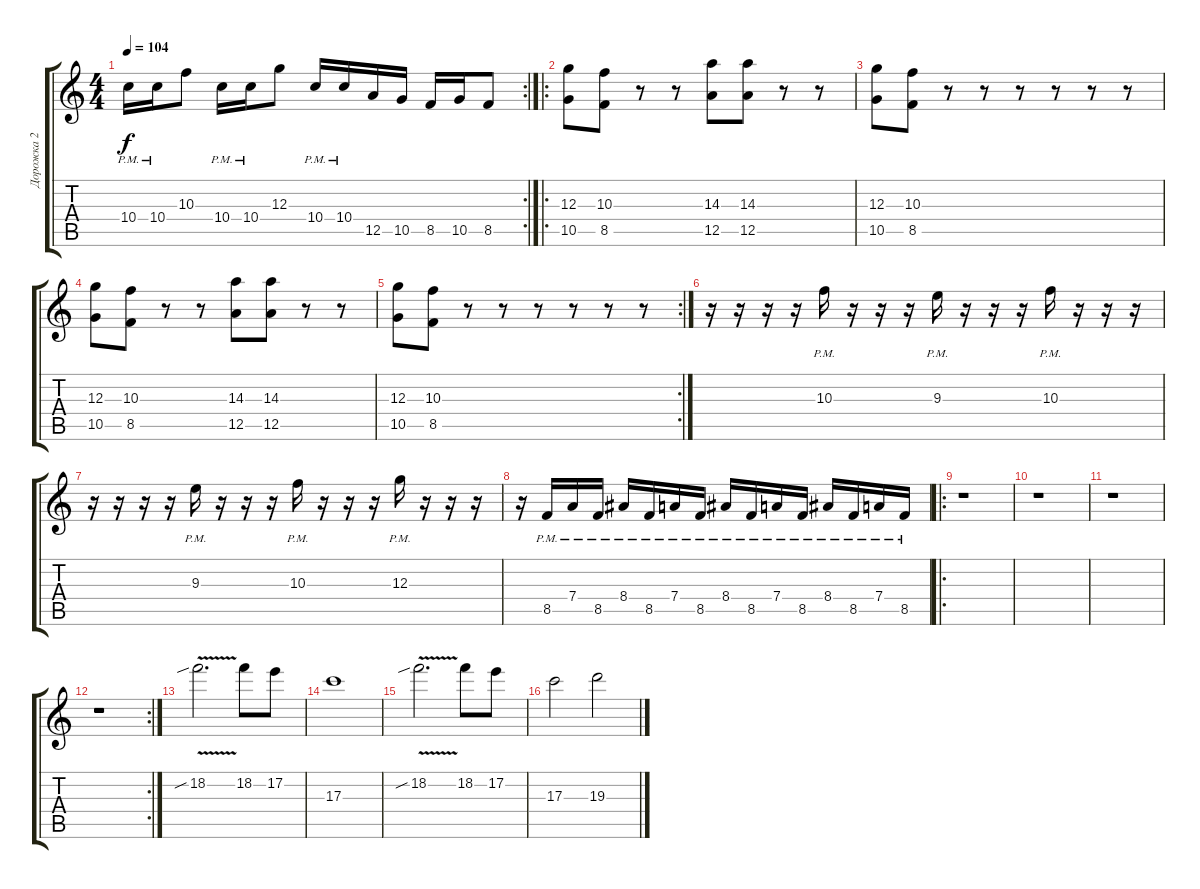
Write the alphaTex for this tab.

\track ("Дорожка 2" "Дорожка 2") {instrument distortionguitar}
\staff {score tabs}
\tuning (E4 B3 G3 D3 A2 E2) {hide}
\rc 2
\ts (4 4)
\tempo 104
\clef g2
\ks c
10.4{pm}.16{dy f} 10.4{pm}.16 10.3.8 10.4{pm}.16 10.4{pm}.16 12.3.8 10.4{pm}.16 10.4{pm}.16 12.5.16 10.5.16 8.5.16 10.5.16 8.5.8 |
\ro
(12.3 10.5).8 (10.3 8.5).8 r.8 r.8 (14.3 12.5).8 (14.3 12.5).8 r.8 r.8 |
(12.3 10.5).8 (10.3 8.5).8 r.8 r.8 r.8 r.8 r.8 r.8 |
(12.3 10.5).8 (10.3 8.5).8 r.8 r.8 (14.3 12.5).8 (14.3 12.5).8 r.8 r.8 |
\rc 2
(12.3 10.5).8 (10.3 8.5).8 r.8 r.8 r.8 r.8 r.8 r.8 |
r.16 r.16 r.16 r.16 10.3{pm}.16 r.16 r.16 r.16 9.3{pm}.16 r.16 r.16 r.16 10.3{pm}.16 r.16 r.16 r.16 |
r.16 r.16 r.16 r.16 9.3{pm}.16 r.16 r.16 r.16 10.3{pm}.16 r.16 r.16 r.16 12.3{pm}.16 r.16 r.16 r.16 |
r.16 8.5{pm}.16 7.4{pm}.16 8.5{pm}.16 8.4{pm}.16 8.5{pm}.16 7.4{pm}.16 8.5{pm}.16 8.4{pm}.16 8.5{pm}.16 7.4{pm}.16 8.5{pm}.16 8.4{pm}.16 8.5{pm}.16 7.4{pm}.16 8.5{pm}.16 |
\ro
r.1 |
r.1 |
r.1 |
\rc 2
r.1 |
18.2{v sib}.2{d} 18.2.8 17.2.8 |
17.3.1 |
18.2{v sib}.2{d} 18.2.8 17.2.8 |
17.3.2 19.3.2
